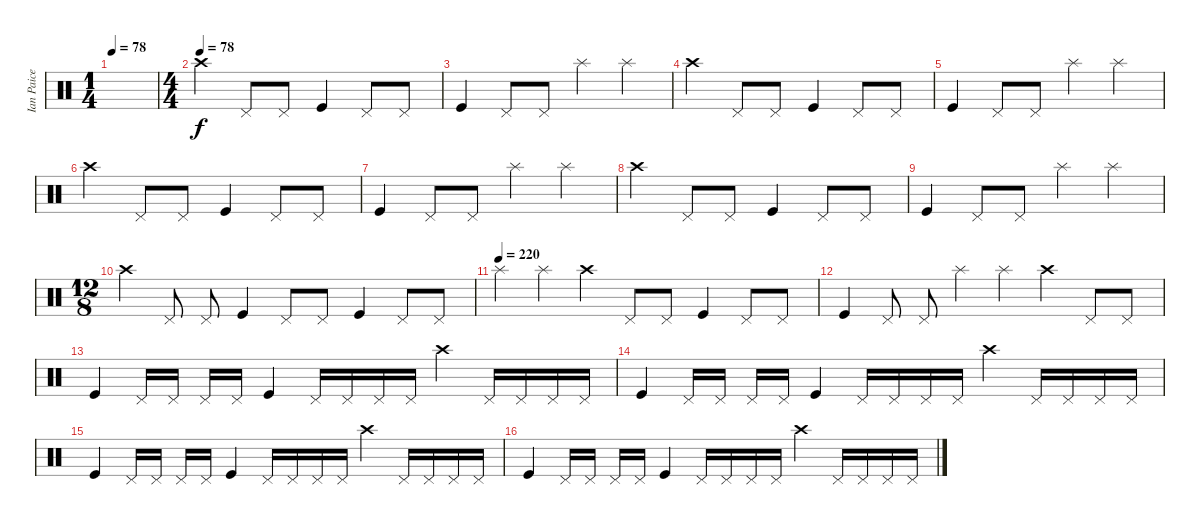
\track ("Ian Paice" "Ian Paice") {instrument percussion}
\staff {score}
\articulation defaults
\ts (1 4)
\tempo 78
\clef neutral
\ks c
|
\ts (4 4)
\tempo (78)
"Crash high (hit)".4 "Pedal Hi-Hat (hit)".8 "Pedal Hi-Hat (hit)".8 "Kick (hit)".4 "Pedal Hi-Hat (hit)".8 "Pedal Hi-Hat (hit)".8 |
"Kick (hit)".4 "Pedal Hi-Hat (hit)".8 "Pedal Hi-Hat (hit)".8 "Splash (hit)".4 "Splash (hit)".4 |
"Crash high (hit)".4 "Pedal Hi-Hat (hit)".8 "Pedal Hi-Hat (hit)".8 "Kick (hit)".4 "Pedal Hi-Hat (hit)".8 "Pedal Hi-Hat (hit)".8 |
"Kick (hit)".4 "Pedal Hi-Hat (hit)".8 "Pedal Hi-Hat (hit)".8 "Splash (hit)".4 "Splash (hit)".4 |
"Crash high (hit)".4 "Pedal Hi-Hat (hit)".8 "Pedal Hi-Hat (hit)".8 "Kick (hit)".4 "Pedal Hi-Hat (hit)".8 "Pedal Hi-Hat (hit)".8 |
"Kick (hit)".4 "Pedal Hi-Hat (hit)".8 "Pedal Hi-Hat (hit)".8 "Splash (hit)".4 "Splash (hit)".4 |
"Crash high (hit)".4 "Pedal Hi-Hat (hit)".8 "Pedal Hi-Hat (hit)".8 "Kick (hit)".4 "Pedal Hi-Hat (hit)".8 "Pedal Hi-Hat (hit)".8 |
"Kick (hit)".4 "Pedal Hi-Hat (hit)".8 "Pedal Hi-Hat (hit)".8 "Splash (hit)".4 "Splash (hit)".4 |
\ts (12 8)
"Crash high (hit)".4 "Pedal Hi-Hat (hit)".8 "Pedal Hi-Hat (hit)".8 "Kick (hit)".4 "Pedal Hi-Hat (hit)".8 "Pedal Hi-Hat (hit)".8 "Kick (hit)".4 "Pedal Hi-Hat (hit)".8 "Pedal Hi-Hat (hit)".8 |
\tempo (220)
"Splash (hit)".4 "Splash (hit)".4 "Crash high (hit)".4 "Pedal Hi-Hat (hit)".8 "Pedal Hi-Hat (hit)".8 "Kick (hit)".4 "Pedal Hi-Hat (hit)".8 "Pedal Hi-Hat (hit)".8 |
"Kick (hit)".4 "Pedal Hi-Hat (hit)".8 "Pedal Hi-Hat (hit)".8 "Splash (hit)".4 "Splash (hit)".4 "Crash high (hit)".4 "Pedal Hi-Hat (hit)".8 "Pedal Hi-Hat (hit)".8 |
"Kick (hit)".4 "Pedal Hi-Hat (hit)".16 "Pedal Hi-Hat (hit)".16 "Pedal Hi-Hat (hit)".16 "Pedal Hi-Hat (hit)".16 "Kick (hit)".4 "Pedal Hi-Hat (hit)".16 "Pedal Hi-Hat (hit)".16 "Pedal Hi-Hat (hit)".16 "Pedal Hi-Hat (hit)".16 "Crash high (hit)".4 "Pedal Hi-Hat (hit)".16 "Pedal Hi-Hat (hit)".16 "Pedal Hi-Hat (hit)".16 "Pedal Hi-Hat (hit)".16 |
"Kick (hit)".4 "Pedal Hi-Hat (hit)".16 "Pedal Hi-Hat (hit)".16 "Pedal Hi-Hat (hit)".16 "Pedal Hi-Hat (hit)".16 "Kick (hit)".4 "Pedal Hi-Hat (hit)".16 "Pedal Hi-Hat (hit)".16 "Pedal Hi-Hat (hit)".16 "Pedal Hi-Hat (hit)".16 "Crash high (hit)".4 "Pedal Hi-Hat (hit)".16 "Pedal Hi-Hat (hit)".16 "Pedal Hi-Hat (hit)".16 "Pedal Hi-Hat (hit)".16 |
"Kick (hit)".4 "Pedal Hi-Hat (hit)".16 "Pedal Hi-Hat (hit)".16 "Pedal Hi-Hat (hit)".16 "Pedal Hi-Hat (hit)".16 "Kick (hit)".4 "Pedal Hi-Hat (hit)".16 "Pedal Hi-Hat (hit)".16 "Pedal Hi-Hat (hit)".16 "Pedal Hi-Hat (hit)".16 "Crash high (hit)".4 "Pedal Hi-Hat (hit)".16 "Pedal Hi-Hat (hit)".16 "Pedal Hi-Hat (hit)".16 "Pedal Hi-Hat (hit)".16 |
"Kick (hit)".4 "Pedal Hi-Hat (hit)".16 "Pedal Hi-Hat (hit)".16 "Pedal Hi-Hat (hit)".16 "Pedal Hi-Hat (hit)".16 "Kick (hit)".4 "Pedal Hi-Hat (hit)".16 "Pedal Hi-Hat (hit)".16 "Pedal Hi-Hat (hit)".16 "Pedal Hi-Hat (hit)".16 "Crash high (hit)".4 "Pedal Hi-Hat (hit)".16 "Pedal Hi-Hat (hit)".16 "Pedal Hi-Hat (hit)".16 "Pedal Hi-Hat (hit)".16
